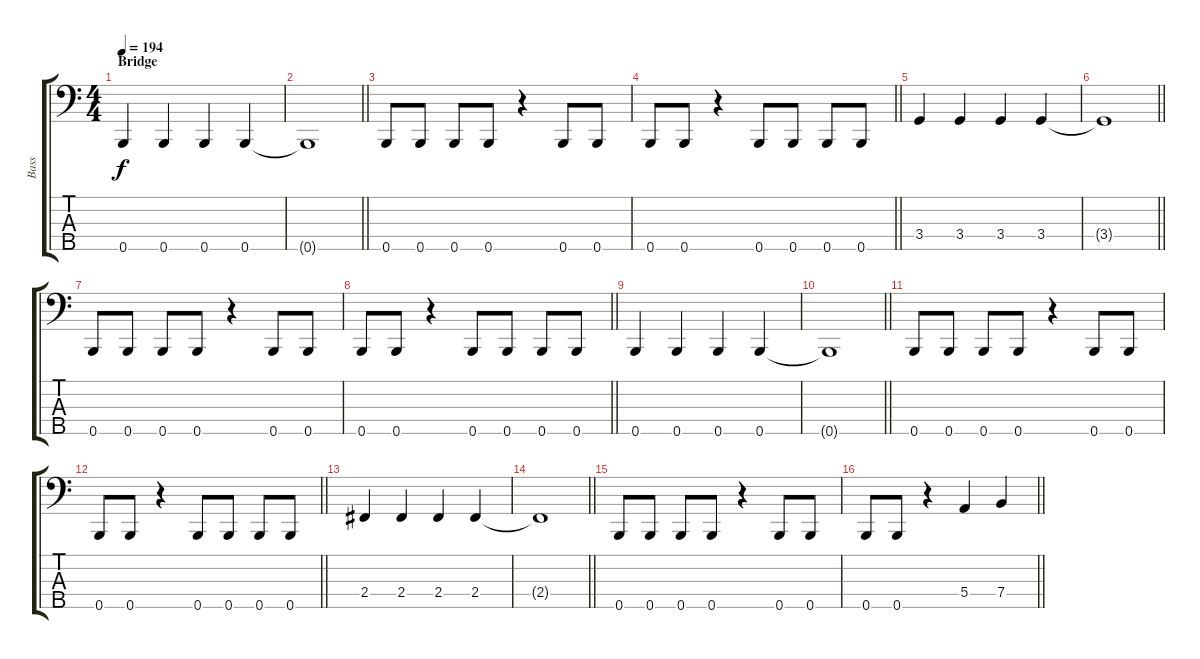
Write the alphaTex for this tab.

\track ("Bass" "Bass") {instrument electricbasspick}
\staff {score tabs}
\tuning (G2 D2 A1 E1 B0) {hide}
\ts (4 4)
\section ("" "Bridge")
\tempo 194
\clef f4
\ks c
0.5.4{dy f} 0.5.4 0.5.4 0.5.4 |
\barLineRight lightlight
0.5{t}.1 |
0.5.8 0.5.8 0.5.8 0.5.8 r.4 0.5.8 0.5.8 |
\barLineRight lightlight
0.5.8 0.5.8 r.4 0.5.8 0.5.8 0.5.8 0.5.8 |
3.4.4 3.4.4 3.4.4 3.4.4 |
\barLineRight lightlight
3.4{t}.1 |
0.5.8 0.5.8 0.5.8 0.5.8 r.4 0.5.8 0.5.8 |
\barLineRight lightlight
0.5.8 0.5.8 r.4 0.5.8 0.5.8 0.5.8 0.5.8 |
0.5.4 0.5.4 0.5.4 0.5.4 |
\barLineRight lightlight
0.5{t}.1 |
0.5.8 0.5.8 0.5.8 0.5.8 r.4 0.5.8 0.5.8 |
\barLineRight lightlight
0.5.8 0.5.8 r.4 0.5.8 0.5.8 0.5.8 0.5.8 |
2.4.4 2.4.4 2.4.4 2.4.4 |
\barLineRight lightlight
2.4{t}.1 |
0.5.8 0.5.8 0.5.8 0.5.8 r.4 0.5.8 0.5.8 |
\barLineRight lightlight
0.5.8 0.5.8 r.4 5.4.4 7.4.4
